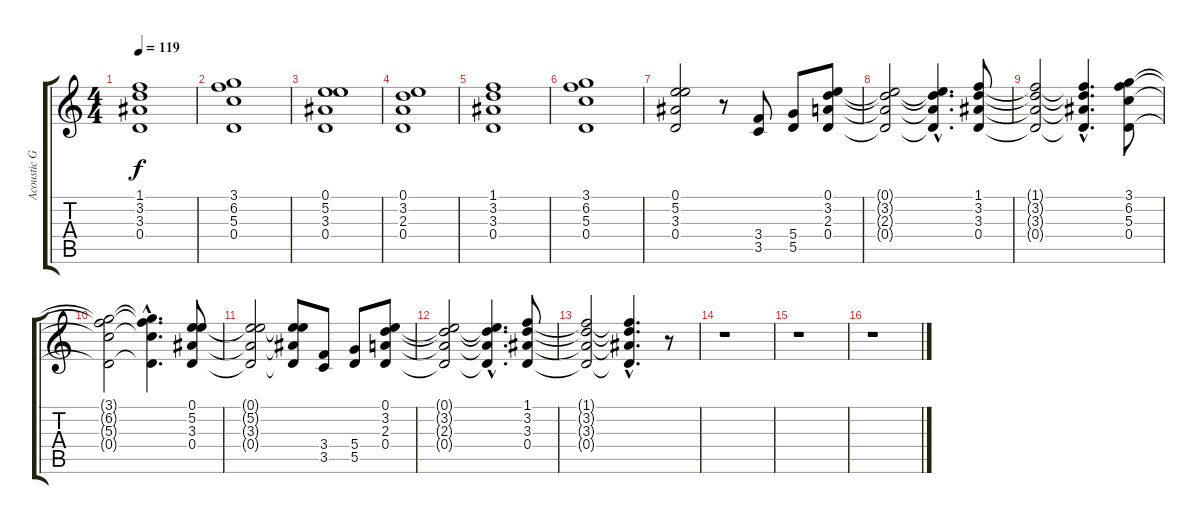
\track ("Acoustic Guitar 1" "Acoustic G") {instrument acousticguitarsteel}
\staff {score tabs}
\tuning (E4 B3 G3 D3 A2 E2) {hide}
\ts (4 4)
\tempo 119
\clef g2
\ks c
(1.1 3.2 3.3 0.4).1{dy f} |
(3.1 6.2 5.3 0.4).1 |
(0.1 5.2 3.3 0.4).1 |
(0.1 3.2 2.3 0.4).1 |
(1.1 3.2 3.3 0.4).1 |
(3.1 6.2 5.3 0.4).1 |
(0.1 5.2 3.3 0.4).2 r.8 (3.4 3.5).8 (5.4 5.5).8 (0.1 3.2 2.3 0.4).8 |
(0.1{t} 3.2{t} 2.3{t} 0.4{t}).2 (0.1{hac t} 3.2{hac t} 2.3{hac t} 0.4{hac t}).4{d} (1.1 3.2 3.3 0.4).8 |
(1.1{t} 3.2{t} 3.3{t} 0.4{t}).2 (1.1{hac t} 3.2{hac t} 3.3{hac t} 0.4{hac t}).4{d} (3.1 6.2 5.3 0.4).8 |
(3.1{t} 6.2{t} 5.3{t} 0.4{t}).2 (3.1{hac t} 6.2{hac t} 5.3{hac t} 0.4{hac t}).4{d} (0.1 5.2 3.3 0.4).8 |
(0.1{t} 5.2{t} 3.3{t} 0.4{t}).2 (0.1{t} 5.2{t} 3.3{t} 0.4{t}).8 (3.4 3.5).8 (5.4 5.5).8 (0.1 3.2 2.3 0.4).8 |
(0.1{t} 3.2{t} 2.3{t} 0.4{t}).2 (0.1{hac t} 3.2{hac t} 2.3{hac t} 0.4{hac t}).4{d} (1.1 3.2 3.3 0.4).8 |
(1.1{t} 3.2{t} 3.3{t} 0.4{t}).2 (1.1{hac t} 3.2{hac t} 3.3{hac t} 0.4{hac t}).4{d} r.8 |
r.1 |
r.1 |
r.1
